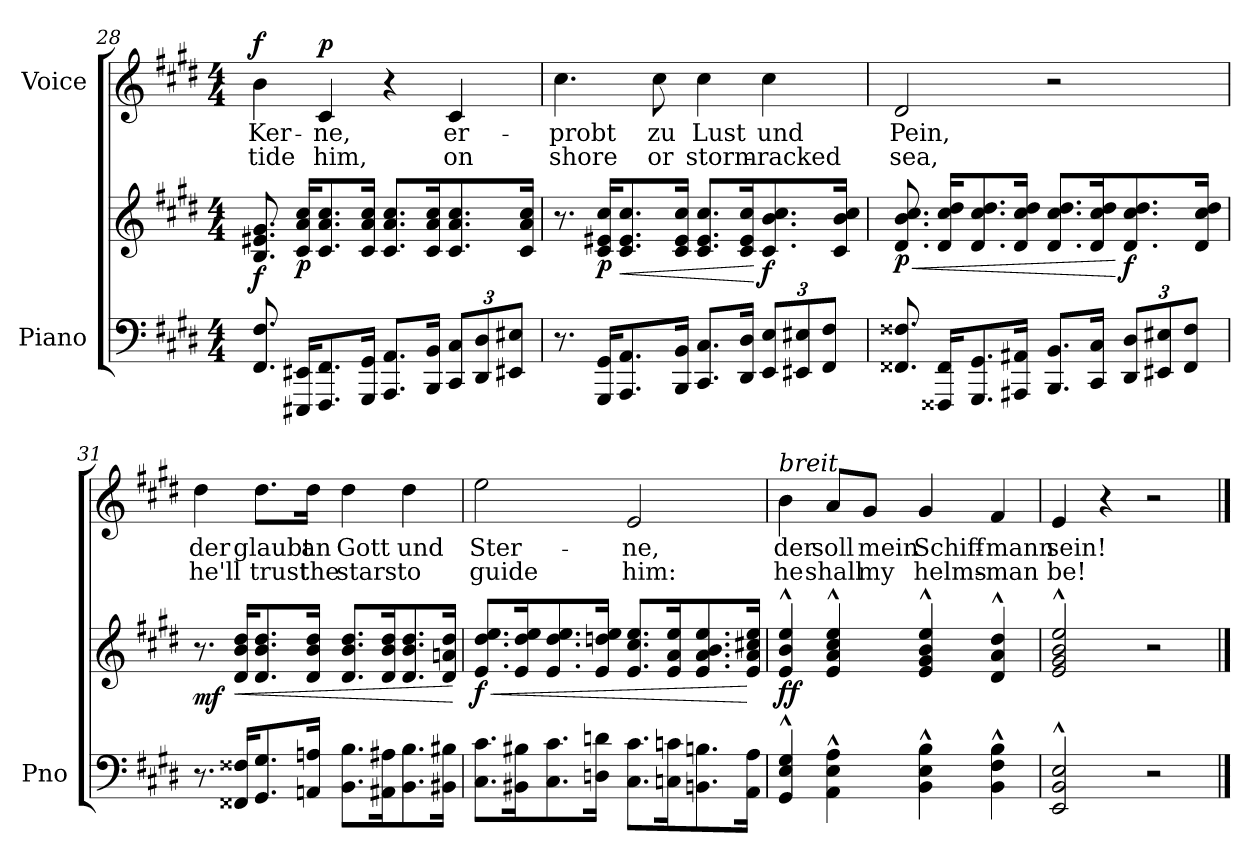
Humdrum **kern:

**kern	**kern	**dynam	**kern	**text	**text	**dynam
*part2	*part2	*part2	*part1	*part1	*part1	*part1
*staff3	*staff2	*staff2/3	*staff1	*staff1	*staff1	*staff1
*I"Piano	*	*	*I"Voice	*	*	*
*I'Pno	*	*	*	*	*	*
*clefF4	*clefG2	*	*clefG2	*	*	*
*k[f#c#g#d#]	*k[f#c#g#d#]	*	*k[f#c#g#d#]	*	*	*
*M4/4	*M4/4	*	*M4/4	*	*	*
=28	=28	=28	=28	=28	=28	=28
!	!	!LO:DY:b	!	!LO:LY:b	!LO:LY:b	!LO:DY:a
8.FF#/ 8.F#/	8.B/ 8.e#X/ 8.g#/	f	4b\	Ker-	-tide	f
!	!	!LO:DY:b	!	!	!	!
16EEE#X/ 16EE#X/KL	16c#/ 16a/ 16cc#/KL	p	.	.	.	.
!	!	!	!	!LO:LY:b	!LO:LY:b	!LO:DY:a
8.FFF#/ 8.FF#/	8.c#/ 8.a/ 8.cc#/	.	4c#/	-ne,	him,	p
16GGG#/ 16GG#/Jk	16c#/ 16a/ 16cc#/Jk	.	.	.	.	.
8.AAA/ 8.AA/L	8.c#/ 8.a/ 8.cc#/L	.	4r	.	.	.
16BBB/ 16BB/Jk	16c#/ 16a/ 16cc#/K	.	.	.	.	.
*Xbrackettup	*	*	*	*	*	*
!	!	!	!	!LO:LY:b	!LO:LY:b	!
12CC#/ 12C#/L	8.c#/ 8.a/ 8.cc#/	.	4c#/	er-	on	.
12DD#/ 12D#/	.	.	.	.	.	.
12EE#X/ 12E#X/J	.	.	.	.	.	.
.	16c#/ 16a/ 16cc#/Jk	.	.	.	.	.
!!LO:LB:g=z
=29	=29	=29	=29	=29	=29	=29
!	!	!	!	!LO:LY:b	!LO:LY:b	!
8.r	8.r	.	4.cc#\	-probt	shore	.
!	!	!LO:DY:b	!	!	!	!
16GGG#/ 16GG#/KL	16c#/ 16e#X/ 16cc#/KL	p	.	.	.	.
!	!	!LO:HP:b	!	!	!	!
8.AAA/ 8.AA/	8.c#/ 8.e#/ 8.cc#/	<	.	.	.	.
!	!	!	!	!LO:LY:b	!LO:LY:b	!
.	.	.	8cc#\	zu	or	.
16BBB/ 16BB/Jk	16c#/ 16e#/ 16cc#/Jk	.	.	.	.	.
!	!	!	!	!LO:LY:b	!LO:LY:b	!
8.CC#/ 8.C#/L	8.c#/ 8.e#/ 8.cc#/L	.	4cc#\	Lust	storm-	.
16DD#/ 16D#/Jk	16c#/ 16e#/ 16cc#/K	.	.	.	.	.
!	!	!LO:DY:n=1:b	!	!LO:LY:b	!LO:LY:b	!
12EE/ 12E/L	8.c#/ 8.b/ 8.cc#/	[ f	4cc#\	und	-racked	.
12EE#X/ 12E#X/	.	.	.	.	.	.
12FF#/ 12F#/J	.	.	.	.	.	.
.	16c#/ 16b/ 16cc#/Jk	.	.	.	.	.
=30	=30	=30	=30	=30	=30	=30
!	!	!LO:HP:b	!	!LO:LY:b	!LO:LY:b	!
!	!	!LO:DY:n=1:b	!	!	!	!
8.FF##X/ 8.F##X/	8.d#/ 8.b/ 8.cc#/	< p	2d#/	Pein,	sea,	.
16FFF##X/ 16FF##/KL	16d#/ 16cc#/ 16dd#/KL	.	.	.	.	.
8.GGG#/ 8.GG#/	8.d#/ 8.cc#/ 8.dd#/	.	.	.	.	.
16AAA#X/ 16AA#X/Jk	16d#/ 16cc#/ 16dd#/Jk	.	.	.	.	.
8.BBB/ 8.BB/L	8.d#/ 8.cc#/ 8.dd#/L	.	2r	.	.	.
16CC#/ 16C#/Jk	16d#/ 16cc#/ 16dd#/K	.	.	.	.	.
!	!	!LO:DY:n=2:b	!	!	!	!
12DD#/ 12D#/L	8.d#/ 8.cc#/ 8.dd#/	[ f	.	.	.	.
12EE#X/ 12E#X/	.	.	.	.	.	.
12FF##/ 12F##/J	.	.	.	.	.	.
.	16d#/ 16cc#/ 16dd#/Jk	.	.	.	.	.
=31	=31	=31	=31	=31	=31	=31
!	!	!LO:DY:b	!	!LO:LY:b	!LO:LY:b	!
8.r	8.r	mf	4dd#\	der	he'll	.
!	!	!LO:HP:b	!	!	!	!
16FF##X/ 16F##X/KL	16d#/ 16b/ 16dd#/KL	<	.	.	.	.
!	!	!	!	!LO:LY:b	!LO:LY:b	!
8.GG#/ 8.G#/	8.d#/ 8.b/ 8.dd#/	.	8.dd#\L	glaubt	trust	.
!	!	!	!	!LO:LY:b	!LO:LY:b	!
16AAn/ 16An/Jk	16d#/ 16b/ 16dd#/Jk	.	16dd#\Jk	an	the	.
!	!	!	!	!LO:LY:b	!LO:LY:b	!
8.BB\ 8.B\L	8.d#/ 8.b/ 8.dd#/L	.	4dd#\	Gott	stars	.
16AA#X\ 16A#X\K	16d#/ 16b/ 16dd#/K	.	.	.	.	.
!	!	!	!	!LO:LY:b	!LO:LY:b	!
8.BB\ 8.B\	8.d#/ 8.b/ 8.dd#/	.	4dd#\	und	to	.
16BB#X\ 16B#X\Jk	16d#/ 16an/ 16dd#/Jk	.	.	.	.	.
.	.	[	.	.	.	.
!!LO:LB:g=z
=32	=32	=32	=32	=32	=32	=32
!	!	!LO:HP:b	!	!LO:LY:b	!LO:LY:b	!
!	!	!LO:DY:n=1:b	!	!	!	!
8.C#\ 8.c#\L	8.e/ 8.dd#/ 8.ee/L	< f	2ee\	Ster-	guide	.
16BB#X\ 16B#X\K	16e/ 16dd#/ 16ee/K	.	.	.	.	.
8.C#\ 8.c#\	8.e/ 8.dd#/ 8.ee/	.	.	.	.	.
16Dn\ 16dn\Jk	16e/ 16ddn/ 16ee/Jk	.	.	.	.	.
!	!	!	!	!LO:LY:b	!LO:LY:b	!
8.C#\ 8.c#\L	8.e/ 8.cc#/ 8.ee/L	.	2e/	-ne,	him:	.
16Cn\ 16cn\K	16e/ 16a/ 16ee/K	.	.	.	.	.
8.BBn\ 8.Bn\	8.e/ 8.a/ 8.b/ 8.ee/	.	.	.	.	.
16AA\ 16A\Jk	16e/ 16a/ 16cc#X/ 16ee/Jk	[	.	.	.	.
=33	=33	=33	=33	=33	=33	=33
!	!	!	!LO:TX:a:i:t=breit	!	!	!
!	!	!LO:DY:b	!	!LO:LY:b	!LO:LY:b	!
4GG#/^^ 4E/^^ 4G#/^^	4e/^^ 4b/^^ 4ee/^^	ff	4b\	der	he	.
!	!	!	!	!LO:LY:b	!LO:LY:b	!
4AA\^^ 4E\^^ 4A\^^	4e/^^ 4a/^^ 4cc#/^^ 4ee/^^	.	8a/L	soll	shall	.
*	*	*	*MM95	*	*	*
!	!	!	!	!LO:LY:b	!LO:LY:b	!
.	.	.	8g#/J	mein	my	.
!	!	!	!	!LO:LY:b	!LO:LY:b	!
4BB\^^ 4E\^^ 4B\^^	4e/^^ 4g#/^^ 4b/^^ 4ee/^^	.	4g#/	Schiff-	helms-	.
!	!	!	!	!LO:LY:b	!LO:LY:b	!
4BB\^^ 4F#\^^ 4B\^^	4d#/^^ 4a/^^ 4dd#/^^	.	4f#/	-mann	-man	.
=34	=34	=34	=34	=34	=34	=34
!	!	!	!	!LO:LY:b	!LO:LY:b	!
2EE/^^ 2BB/^^ 2E/^^	2e/^^ 2g#/^^ 2b/^^ 2ee/^^	.	4e/	sein!	be!	.
.	.	.	4r	.	.	.
2r	2r	.	2r	.	.	.
==	==	==	==	==	==	==
*-	*-	*-	*-	*-	*-	*-
